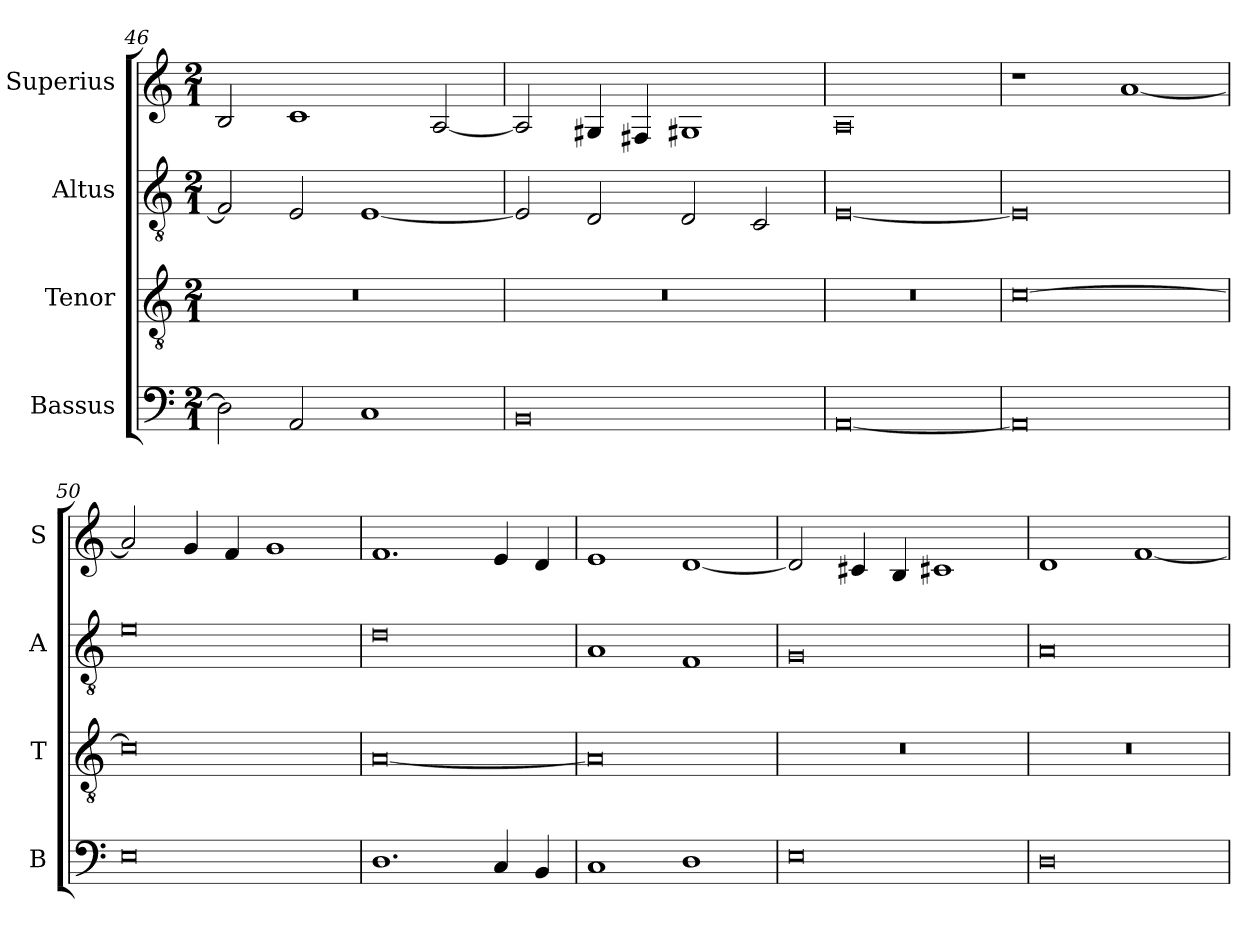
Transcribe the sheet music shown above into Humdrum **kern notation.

**kern	**kern	**kern	**kern
*part4	*part3	*part2	*part1
*staff4	*staff3	*staff2	*staff1
*I"Bassus	*I"Tenor	*I"Altus	*I"Superius
*I'B	*I'T	*I'A	*I'S
*clefF4	*clefGv2	*clefGv2	*clefG2
*k[]	*k[]	*k[]	*k[]
*M2/1	*M2/1	*M2/1	*M2/1
=46	=46	=46	=46
2D\]	0r	2F/]	2B/
2AA/	.	2E/	1c
1C	.	[1E	.
.	.	.	[2A/
=47	=47	=47	=47
0BB	0r	2E/]	2A/]
.	.	2D/	4G#X/
.	.	.	4F#X/
.	.	2D/	1G#X
.	.	2C/	.
=48	=48	=48	=48
[0AA	0r	[0E	0A
=49	=49	=49	=49
0AA]	[0c	0E]	1r
.	.	.	[1a
=50	=50	=50	=50
0E	0c]	0e	2a/]
.	.	.	4g/
.	.	.	4f/
.	.	.	1g
=51	=51	=51	=51
1.D	[0A	0d	1.f
4C/	.	.	4e/
4BB/	.	.	4d/
=52	=52	=52	=52
1C	0A]	1A	1e
1D	.	1F	[1d
=53	=53	=53	=53
0E	0r	0G	2d/]
.	.	.	4c#X/
.	.	.	4B/
.	.	.	1c#X
=54	=54	=54	=54
0D	0r	0A	1d
.	.	.	[1f
=	=	=	=
*-	*-	*-	*-
